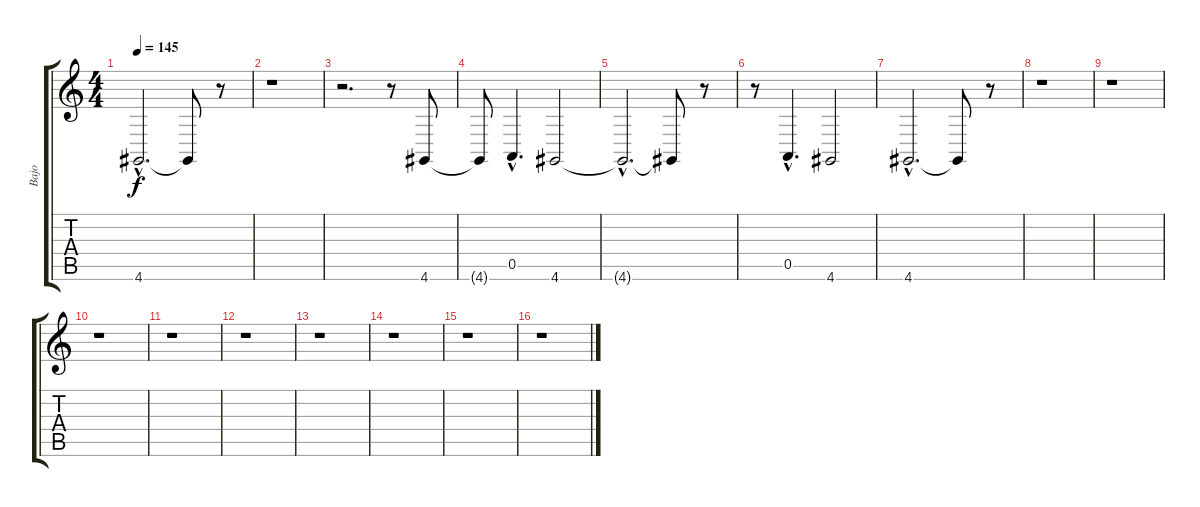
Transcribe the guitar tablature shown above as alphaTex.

\track ("Bajo" "Bajo") {instrument choiraahs}
\staff {score tabs}
\tuning (E4 B3 G3 D3 A2 E2) {hide}
\ts (4 4)
\tempo 145
\clef g2
\ks c
4.6{hac}.2{d dy f} 4.6{t}.8 r.8 |
r.1 |
r.2{d} r.8 4.6.8 |
4.6{t}.8 0.5{hac}.4{d} 4.6.2 |
4.6{hac t}.2{d} 4.6{t}.8 r.8 |
r.8 0.5{hac}.4{d} 4.6.2 |
4.6{hac}.2{d} 4.6{t}.8 r.8 |
r.1 |
r.1 |
r.1 |
r.1 |
r.1 |
r.1 |
r.1 |
r.1 |
r.1
